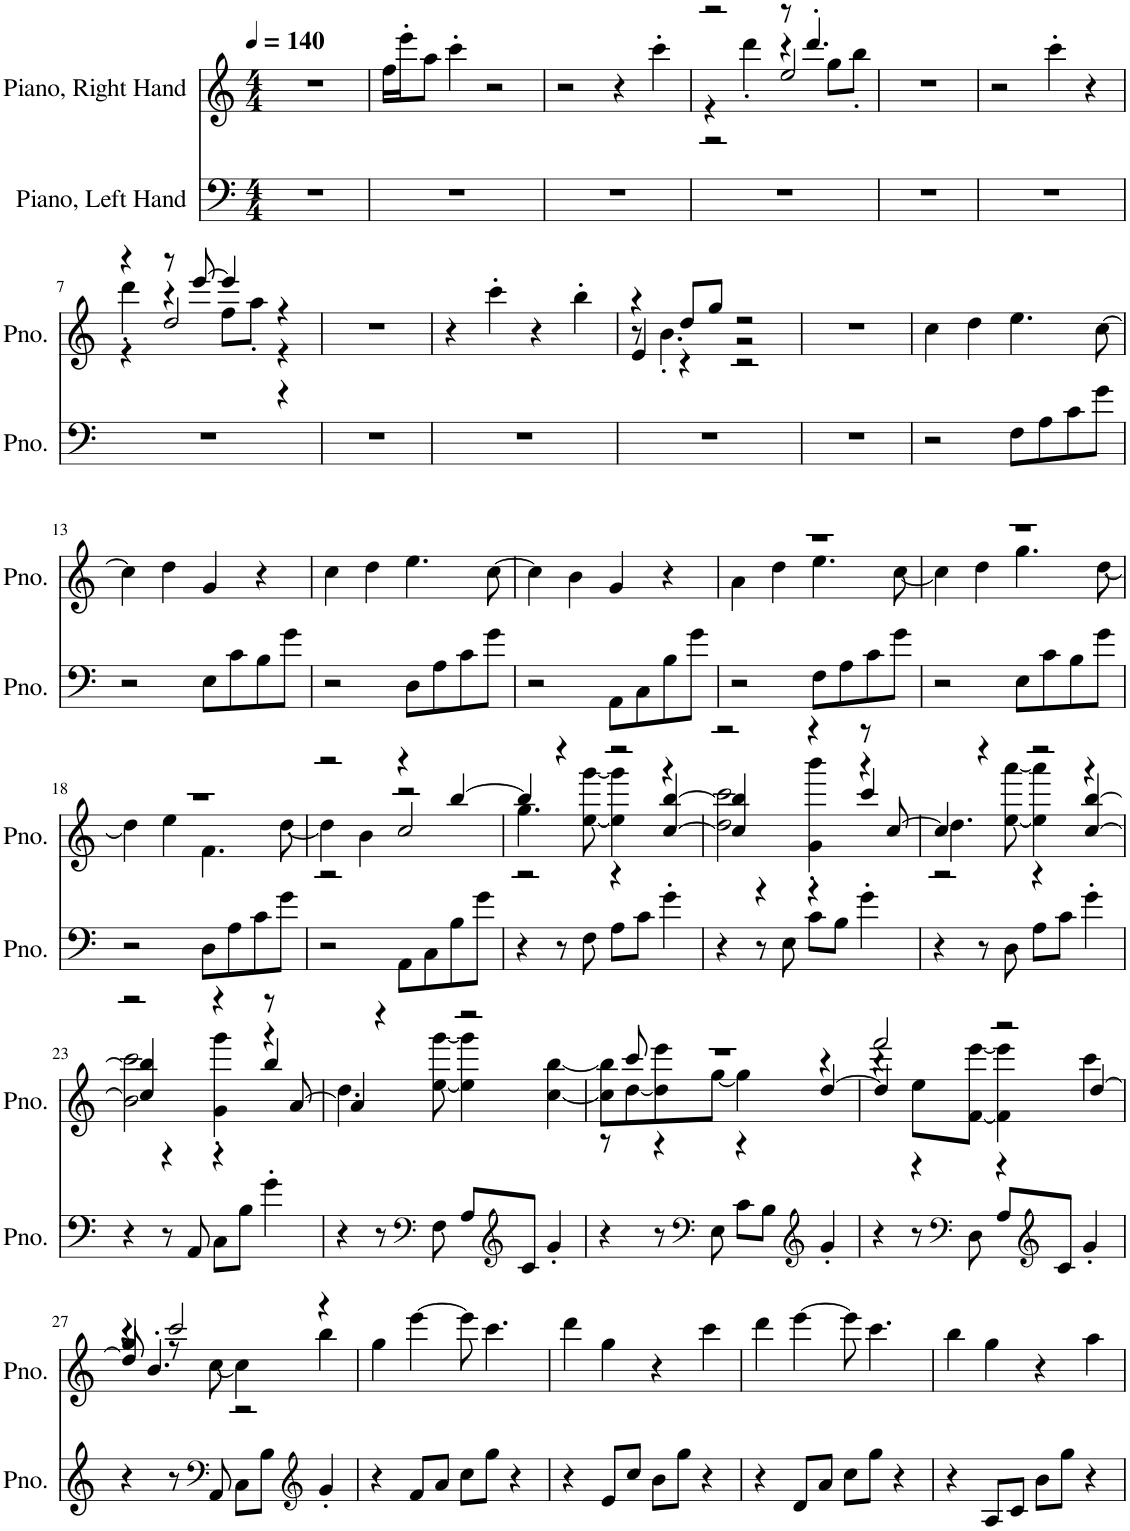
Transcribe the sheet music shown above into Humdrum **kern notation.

**kern	**kern
*part2	*part1
*staff2	*staff1
*I"Piano, Left Hand	*I"Piano, Right Hand
*I'Pno.	*I'Pno.
*clefF4	*clefG2
*k[]	*k[]
*M4/4	*M4/4
*MM140	*MM140
=1	=1
1r	1r
=2	=2
1r	16ff\LL
.	16eee'\J
.	8aa\J
.	4ccc'\
.	2r
=3	=3
1r	2r
.	4r
.	4ccc'\
=4	=4
*	*^
*	*	*^
1r	2r	4r	2r
.	.	4ddd'\	.
.	8r	4r	2ee/
.	4.ddd'/	.	.
.	.	8gg\L	.
.	.	8bb'\J	.
*	*v	*v	*v
=5	=5
1r	1r
=6	=6
1r	2r
.	4ccc'\
.	4r
!!LO:LB:g=z
=7	=7
*	*^
*	*	*^
1r	4r	4ddd'\	4r
.	8r	4r	2dd/
.	[8eee/	.	.
.	4eee/]	8ff\L	.
.	.	8aa'\J	.
.	4r	4r	4r
*	*v	*v	*v
=8	=8
1r	1r
=9	=9
1r	4r
.	4ccc'\
.	4r
.	4bb'\
=10	=10
*	*^
*	*	*^
1r	4r	8r	4e/
.	.	4.b'\	.
.	8dd/L	.	4r
.	8gg/J	.	.
.	2r	2r	2r
*	*v	*v	*v
=11	=11
1r	1r
=12	=12
2r	4cc\
.	4dd\
8F\L	4.ee\
8A\	.
8c\	.
8g\J	[8cc\
!!LO:LB:g=z
=13	=13
2r	4cc\]
.	4dd\
8E\L	4g/
8c\	.
8B\	4r
8g\J	.
=14	=14
2r	4cc\
.	4dd\
8D\L	4.ee\
8A\	.
8c\	.
8g\J	[8cc\
=15	=15
2r	4cc\]
.	4b\
8AA\L	4g/
8C\	.
8B\	4r
8g\J	.
=16	=16
*	*^
2r	1r	4a\
.	.	4dd\
8F\L	.	4.ee\
8A\	.	.
8c\	.	.
8g\J	.	[8cc\
=17	=17	=17
2r	1r	4cc\]
.	.	4dd\
8E\L	.	4.gg\
8c\	.	.
8B\	.	.
8g\J	.	[8dd\
!!LO:LB:g=z	!!
=18	=18	=18
2r	1r	4dd\]
.	.	4ee\
8D\L	.	4.f\
8A\	.	.
8c\	.	.
8g\J	.	[8dd\
=19	=19	=19
*	*	*^
2r	2r	4dd\]	2r
.	.	4b\	.
8AA\L	4r	2r	2cc/
8C\	.	.	.
8B\	[4bb/	.	.
8g\J	.	.	.
=20	=20	=20	=20
4r	4bb/]	4.gg\	2r
8r	4r	.	.
8F\	.	[8ee\ [8ggg\	.
8A\L	2r	4ee\] 4ggg\]	4r
8c\J	.	.	.
4g'\	.	4r	[4cc/ [4bb/
=21	=21	=21	=21
4r	2r	2dd\ 2ccc\	4cc/] 4bb/]
8r	.	.	4r
8E\	.	.	.
8c\L	4r	4g\' 4bbb\'	4r
8B\J	.	.	.
4g'\	8r	4r	4ccc/
.	[8cc/	.	.
=22	=22	=22	=22
4r	4cc/]	4.dd\	2r
8r	4r	.	.
8D\	.	[8ee\ [8aaa\	.
8A\L	2r	4ee\] 4aaa\]	4r
8c\J	.	.	.
4g'\	.	4r	[4cc/ [4bb/
!!LO:LB:g=z	!!	!!
=23	=23	=23	=23
4r	2r	2b\ 2ccc\	4cc/] 4bb/]
8r	.	.	4r
8AA/	.	.	.
8C\L	4r	4g\' 4ggg\'	4r
8B\J	.	.	.
4g'\	8r	4r	4bb/
.	[8a/	.	.
*	*	*v	*v
=24	=24	=24
4r	4a/]	4.dd\
8r	4r	.
*clefF4	*	*
8F\	.	[8ee\ [8ggg\
8A/L	2r	4ee\] 4ggg\]
*clefG2	*	*
8c/J	.	.
4g'/	.	[4cc\ [4bb\
=25	=25	=25
*	*	*^
4r	1r	8cc\] 8bb\]L	8r
.	.	[8dd\	8ccc/
8r	.	8dd\] 8eee\	4r
*clefF4	*	*	*
8E\	.	[8gg\J	.
8c\L	.	4gg\]	4r
8B\J	.	.	.
*clefG2	*	*	*
4g'/	.	4r	[4dd/
=26	=26	=26	=26
4r	2fff/	4r	4dd/]
8r	.	8ee\L	4r
*clefF4	*	*	*
8D\	.	[8f\ [8eee\J	.
8A/L	2r	4f\] 4eee\]	4r
*clefG2	*	*	*
8c/J	.	.	.
4g'/	.	4ccc\	[4dd/
!!LO:LB:g=z	!!	!!
=27	=27	=27	=27
4r	4gg/	4r	8dd/]
.	.	.	4.b'/
8r	2ccc/	8r	.
*clefF4	*	*	*
8AA/	.	[8cc\	.
8C\L	.	4cc\]	2r
8B\J	.	.	.
*clefG2	*	*	*
4g'/	4r	4bb\	.
*	*v	*v	*v
=28	=28
4r	4gg\
8f/L	[4eee\
8a/J	.
8cc\L	8eee\]
8gg\J	4.ccc\
4r	.
=29	=29
4r	4ddd\
8e/L	4gg\
8cc/J	.
8b\L	4r
8gg\J	.
4r	4ccc\
=30	=30
4r	4ddd\
8d/L	[4eee\
8a/J	.
8cc\L	8eee\]
8gg\J	4.ccc\
4r	.
=31	=31
4r	4bb\
8A/L	4gg\
8c/J	.
8b\L	4r
8gg\J	.
4r	4aa\
=	=
*-	*-
